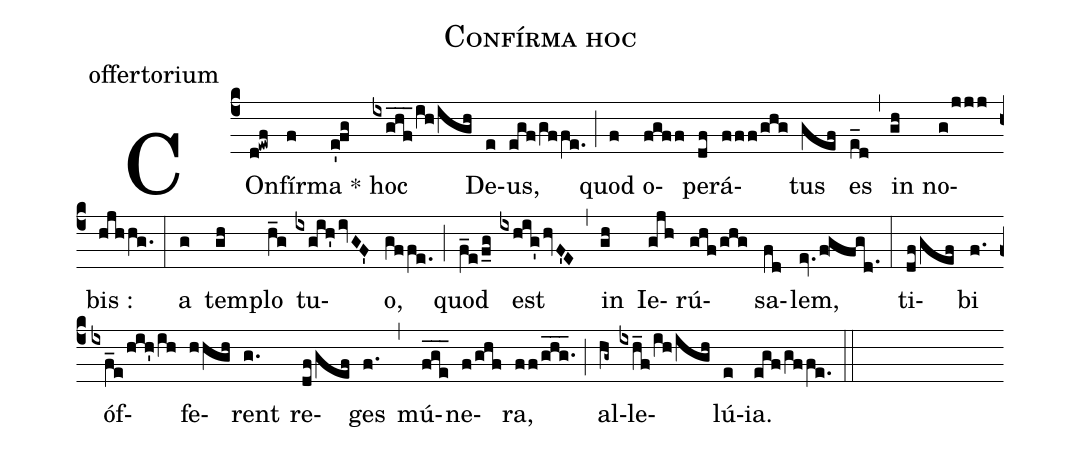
name:Confírma hoc;
office-part:offertorium;
%%
(c4) COn(d!ewf)fír(f)ma *(e'!fg) hoc(ixghf___!/ih!/igh) De(e)us,(egf!/gffe.) (;)
quod(f) o(fgff)pe(df)rá(fff!/ghg)tus(gef) es(e_d) (,)
in(gh) no(g!/jjj)bis :(hjhhg.) (:)
a(g) tem(gh)plo(h_g) tu(ixgih'ivGF')o,(gffe.) (;)
quod(f_e!/f_g) est(ixhig'hvF'E) (,)
in(gh) Ie(gjh)rú(ghf!/ghg)sa(fd)lem,(ev.!/f!gfgd.) (:)
ti(df!/gef)bi(f.) óf(ixf_e!/hih'!/ih)fe(hhgh)rent(g.) re(df!/gef)ges(f.) (,)
mú(fge___)ne(f!/ghf)ra,(ff!/ghg.___) (;)
al(hg~)le(ixh_f!/ih!/igh)lú(e)ia.(egf!/gffe.) (::)
